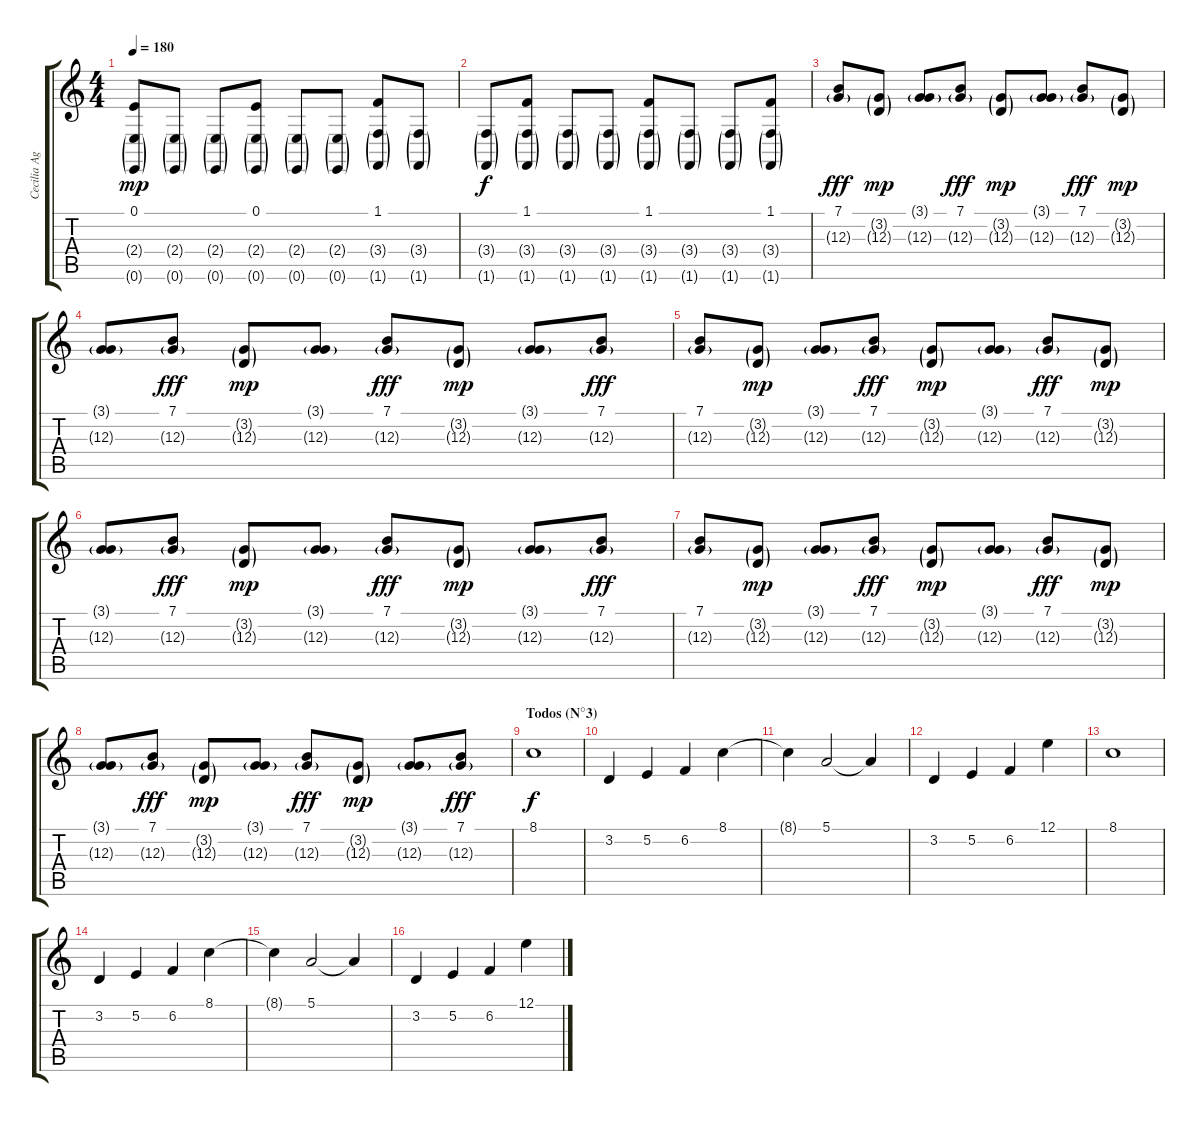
\track ("Cecilia Aguayo (Sintetizador 2) " "Cecilia Ag") {instrument stringensemble1}
\staff {score tabs}
\tuning (E4 B3 G3 D3 A2 E2) {hide}
\ts (4 4)
\tempo 180
\clef g2
\ks c
(0.1 2.4{g} 0.6{g}).8{dy mp} (2.4{g} 0.6{g}).8 (2.4{g} 0.6{g}).8 (0.1 2.4{g} 0.6{g}).8 (2.4{g} 0.6{g}).8 (2.4{g} 0.6{g}).8 (1.1 3.4{g} 1.6{g}).8 (3.4{g} 1.6{g}).8 |
(3.4{g} 1.6{g}).8{dy f} (1.1 3.4{g} 1.6{g}).8 (3.4{g} 1.6{g}).8 (3.4{g} 1.6{g}).8 (1.1 3.4{g} 1.6{g}).8 (3.4{g} 1.6{g}).8 (3.4{g} 1.6{g}).8 (1.1 3.4{g} 1.6{g}).8 |
(7.1 12.3{g}).8{dy fff} (3.2{g} 12.3{g}).8{dy mp} (3.1{g} 12.3{g}).8 (7.1 12.3{g}).8{dy fff} (3.2{g} 12.3{g}).8{dy mp} (3.1{g} 12.3{g}).8 (7.1 12.3{g}).8{dy fff} (3.2{g} 12.3{g}).8{dy mp} |
(3.1{g} 12.3{g}).8 (7.1 12.3{g}).8{dy fff} (3.2{g} 12.3{g}).8{dy mp} (3.1{g} 12.3{g}).8 (7.1 12.3{g}).8{dy fff} (3.2{g} 12.3{g}).8{dy mp} (3.1{g} 12.3{g}).8 (7.1 12.3{g}).8{dy fff} |
(7.1 12.3{g}).8 (3.2{g} 12.3{g}).8{dy mp} (3.1{g} 12.3{g}).8 (7.1 12.3{g}).8{dy fff} (3.2{g} 12.3{g}).8{dy mp} (3.1{g} 12.3{g}).8 (7.1 12.3{g}).8{dy fff} (3.2{g} 12.3{g}).8{dy mp} |
(3.1{g} 12.3{g}).8 (7.1 12.3{g}).8{dy fff} (3.2{g} 12.3{g}).8{dy mp} (3.1{g} 12.3{g}).8 (7.1 12.3{g}).8{dy fff} (3.2{g} 12.3{g}).8{dy mp} (3.1{g} 12.3{g}).8 (7.1 12.3{g}).8{dy fff} |
(7.1 12.3{g}).8 (3.2{g} 12.3{g}).8{dy mp} (3.1{g} 12.3{g}).8 (7.1 12.3{g}).8{dy fff} (3.2{g} 12.3{g}).8{dy mp} (3.1{g} 12.3{g}).8 (7.1 12.3{g}).8{dy fff} (3.2{g} 12.3{g}).8{dy mp} |
(3.1{g} 12.3{g}).8 (7.1 12.3{g}).8{dy fff} (3.2{g} 12.3{g}).8{dy mp} (3.1{g} 12.3{g}).8 (7.1 12.3{g}).8{dy fff} (3.2{g} 12.3{g}).8{dy mp} (3.1{g} 12.3{g}).8 (7.1 12.3{g}).8{dy fff} |
\section ("" "Todos (N°3)")
8.1.1{dy f} |
3.2.4 5.2.4 6.2.4 8.1.4 |
8.1{t}.4 5.1.2 5.1{t}.4 |
3.2.4 5.2.4 6.2.4 12.1.4 |
8.1.1 |
3.2.4 5.2.4 6.2.4 8.1.4 |
8.1{t}.4 5.1.2 5.1{t}.4 |
3.2.4 5.2.4 6.2.4 12.1.4
